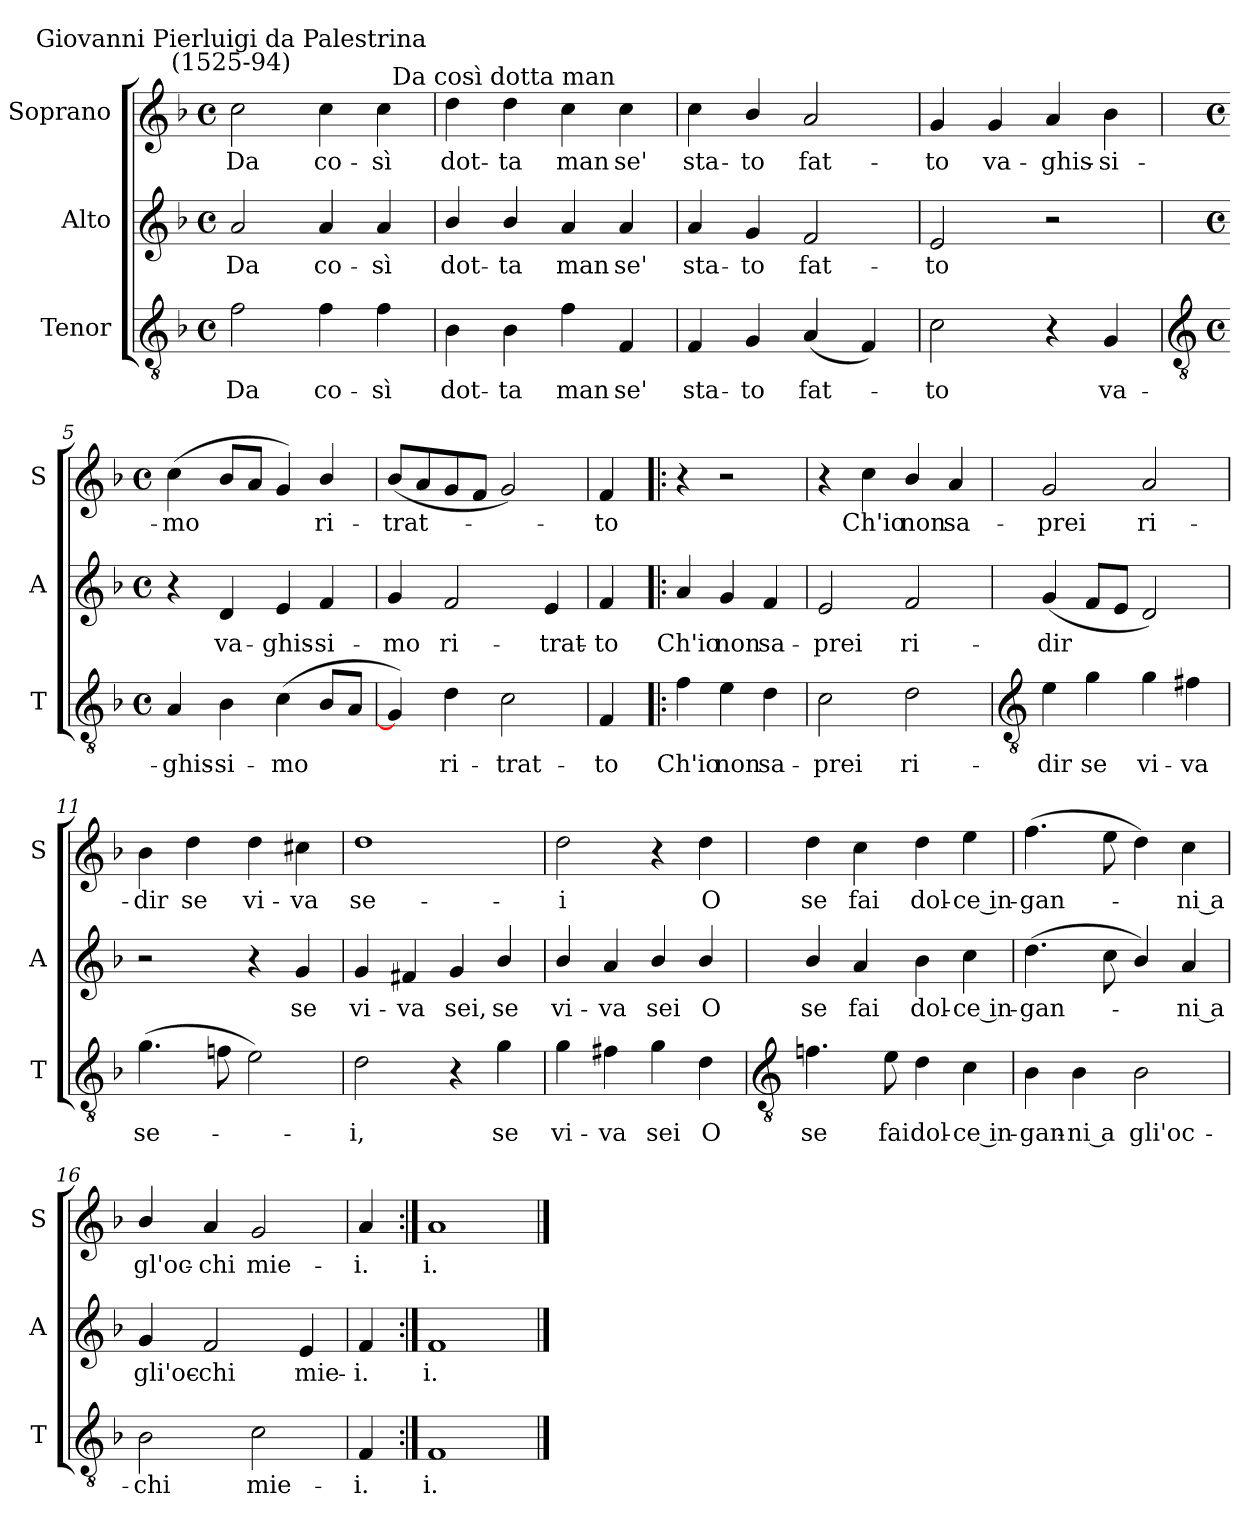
**kern	**text	**kern	**text	**kern	**text
*part3	*part3	*part2	*part2	*part1	*part1
*staff3	*staff3	*staff2	*staff2	*staff1	*staff1
*I"Tenor	*	*I"Alto	*	*I"Soprano	*
*I'T	*	*I'A	*	*I'S	*
*clefGv2	*	*clefG2	*	*clefG2	*
*k[b-]	*	*k[b-]	*	*k[b-]	*
*F:	*	*F:	*	*F:	*
*M4/4	*	*M4/4	*	*M4/4	*
*met(c)	*	*met(c)	*	*met(c)	*
=1	=1	=1	=1	=1	=1
!	!	!	!	!LO:TX:a:cj:t=Giovanni Pierluigi da Palestrina\n(1525-94)	!
!	!LO:LY:b	!	!LO:LY:b	!	!LO:LY:b
2f	Da	2a	Da	2cc	Da
!	!LO:LY:b	!	!LO:LY:b	!	!LO:LY:b
4f	co-	4a	co-	4cc	co-
!	!LO:LY:b	!	!LO:LY:b	!	!LO:LY:b
4f	-sì	4a	-sì	4cc	-sì
=2	=2	=2	=2	=2	=2
!	!LO:LY:b	!	!LO:LY:b	!	!LO:LY:b
4B-	dot-	4b-/	dot-	4dd	dot-
!	!	!	!	!LO:TX:a:cj:t=Da così dotta man	!
!	!LO:LY:b	!	!LO:LY:b	!	!LO:LY:b
4B-	-ta	4b-/	-ta	4dd	-ta
!	!LO:LY:b	!	!LO:LY:b	!	!LO:LY:b
4f	man	4a	man	4cc	man
!	!LO:LY:b	!	!LO:LY:b	!	!LO:LY:b
4F	se'	4a	se'	4cc	se'
=3	=3	=3	=3	=3	=3
!	!LO:LY:b	!	!LO:LY:b	!	!LO:LY:b
4F	sta-	4a	sta-	4cc	sta-
!	!LO:LY:b	!	!LO:LY:b	!	!LO:LY:b
4G	-to	4g	-to	4b-/	-to
!	!LO:LY:b	!	!LO:LY:b	!	!LO:LY:b
(<4A	fat-	2f	fat-	2a	fat-
4F)	.	.	.	.	.
=4	=4	=4	=4	=4	=4
!	!LO:LY:b	!	!LO:LY:b	!	!LO:LY:b
2c	to	2e	-to	4g	-to
!	!	!	!	!	!LO:LY:b
.	.	.	.	4g	va-
!	!	!	!	!	!LO:LY:b
4r	.	2r	.	4a	-ghis-
!	!LO:LY:b	!	!	!	!LO:LY:b
4G	va-	.	.	4b-	-si-
!!LO:LB:g=z
=5	=5	=5	=5	=5	=5
*clefGv2	*	*	*	*	*
*M4/4	*	*M4/4	*	*M4/4	*
*met(c)	*	*met(c)	*	*met(c)	*
!	!LO:LY:b	!	!	!	!LO:LY:b
4A	-ghis-	4r	.	(<4cc\	-mo
!	!LO:LY:b	!	!LO:LY:b	!	!
4B-	-si-	4d	va-	8b-L	.
.	.	.	.	8aJ	.
!	!LO:LY:b	!	!LO:LY:b	!	!
(<4c\	-mo	4e	-ghis-	4g)	.
!	!	!	!LO:LY:b	!	!LO:LY:b
8B-L	.	4f	-si-	4b-/	ri-
8AJ	.	.	.	.	.
=6	=6	=6	=6	=6	=6
!	!	!	!LO:LY:b	!	!LO:LY:b
4G])	.	4g	-mo	(<8b-L	-trat-
.	.	.	.	8a	.
!	!LO:LY:b	!	!LO:LY:b	!	!
4d	ri-	2f	ri-	8g	.
.	.	.	.	8fJ	.
!	!LO:LY:b	!	!	!	!
2c	-trat-	.	.	2g)	.
!	!	!	!LO:LY:b	!	!
.	.	4e	-trat-	.	.
=7	=7	=7	=7	=7	=7
!	!LO:LY:b	!	!LO:LY:b	!	!LO:LY:b
4F	-to	4f	-to	4f	to
=8!|:	=8!|:	=8!|:	=8!|:	=8!|:	=8!|:
!	!LO:LY:b	!	!LO:LY:b	!	!
4f	Ch'io	4a	Ch'io	4r	.
!	!LO:LY:b	!	!LO:LY:b	!	!
4e	non	4g	non	2r	.
!	!LO:LY:b	!	!LO:LY:b	!	!
4d	sa-	4f	sa-	.	.
=9	=9	=9	=9	=9	=9
!	!LO:LY:b	!	!LO:LY:b	!	!
2c	-prei	2e	-prei	4r	.
!	!	!	!	!	!LO:LY:b
.	.	.	.	4cc	Ch'io
!	!LO:LY:b	!	!LO:LY:b	!	!LO:LY:b
2d	ri-	2f	ri-	4b-/	non
!	!	!	!	!	!LO:LY:b
.	.	.	.	4a	sa-
!!LO:LB:g=z
=10	=10	=10	=10	=10	=10
*clefGv2	*	*	*	*	*
!	!LO:LY:b	!	!LO:LY:b	!	!LO:LY:b
4e	-dir	(<4g	-dir	2g	-prei
!	!LO:LY:b	!	!	!	!
4g	se	8fL	.	.	.
.	.	8eJ	.	.	.
!	!LO:LY:b	!	!	!	!LO:LY:b
4g	vi-	2d)	.	2a	ri-
!	!LO:LY:b	!	!	!	!
4f#X	-va	.	.	.	.
=11	=11	=11	=11	=11	=11
!	!LO:LY:b	!	!	!	!LO:LY:b
(>4.g	se-	2r	.	4b-	-dir
!	!	!	!	!	!LO:LY:b
.	.	.	.	4dd	se
8fn	.	.	.	.	.
!	!	!	!	!	!LO:LY:b
2e)	.	4r	.	4dd	vi-
!	!	!	!LO:LY:b	!	!LO:LY:b
.	.	4g	se	4cc#X	-va
=12	=12	=12	=12	=12	=12
!	!LO:LY:b	!	!LO:LY:b	!	!LO:LY:b
2d	i,	4g	vi-	1dd	se-
!	!	!	!LO:LY:b	!	!
.	.	4f#X	-va	.	.
!	!	!	!LO:LY:b	!	!
4r	.	4g	sei,	.	.
!	!LO:LY:b	!	!LO:LY:b	!	!
4g	se	4b-/	se	.	.
=13	=13	=13	=13	=13	=13
!	!LO:LY:b	!	!LO:LY:b	!	!LO:LY:b
4g	vi-	4b-/	vi-	2dd	-i
!	!LO:LY:b	!	!LO:LY:b	!	!
4f#X	-va	4a	-va	.	.
!	!LO:LY:b	!	!LO:LY:b	!	!
4g	sei	4b-/	sei	4r	.
!	!LO:LY:b	!	!LO:LY:b	!	!LO:LY:b
4d	O	4b-/	O	4dd	O
!!LO:LB:g=z
=14	=14	=14	=14	=14	=14
*clefGv2	*	*	*	*	*
!	!LO:LY:b	!	!LO:LY:b	!	!LO:LY:b
4.fn	se	4b-/	se	4dd	se
!	!	!	!LO:LY:b	!	!LO:LY:b
.	.	4a	fai	4cc	fai
!	!LO:LY:b	!	!	!	!
8e	fai	.	.	.	.
!	!LO:LY:b	!	!LO:LY:b	!	!LO:LY:b
4d	dol-	4b-\	dol-	4dd	dol-
!	!LO:LY:b	!	!LO:LY:b	!	!LO:LY:b
4c	-ce in-	4cc	-ce in-	4ee	-ce in-
=15	=15	=15	=15	=15	=15
!	!LO:LY:b	!	!LO:LY:b	!	!LO:LY:b
4B-	-gan-	(>4.dd	-gan-	(>4.ff	-gan-
!	!LO:LY:b	!	!	!	!
4B-	-ni a	.	.	.	.
.	.	8cc	.	8ee	.
!	!LO:LY:b	!	!	!	!
2B-	gli'oc-	4b-/)	.	4dd)	.
!	!	!	!LO:LY:b	!	!LO:LY:b
.	.	4a	ni a	4cc	ni a
=16	=16	=16	=16	=16	=16
!	!LO:LY:b	!	!LO:LY:b	!	!LO:LY:b
2B-	-chi	4g	gli'oc-	4b-/	gl'oc-
!	!	!	!LO:LY:b	!	!LO:LY:b
.	.	2f	-chi	4a	-chi
!	!LO:LY:b	!	!	!	!LO:LY:b
2c	mie-	.	.	2g	mie-
!	!	!	!LO:LY:b	!	!
.	.	4e	mie-	.	.
=17	=17	=17	=17	=17	=17
!	!LO:LY:b	!	!LO:LY:b	!	!LO:LY:b
4F	-i.	4f	-i.	4a	-i.
=18:|!	=18:|!	=18:|!	=18:|!	=18:|!	=18:|!
!	!LO:LY:b	!	!LO:LY:b	!	!LO:LY:b
1F	i.	1f	i.	1a	i.
==	==	==	==	==	==
*-	*-	*-	*-	*-	*-
